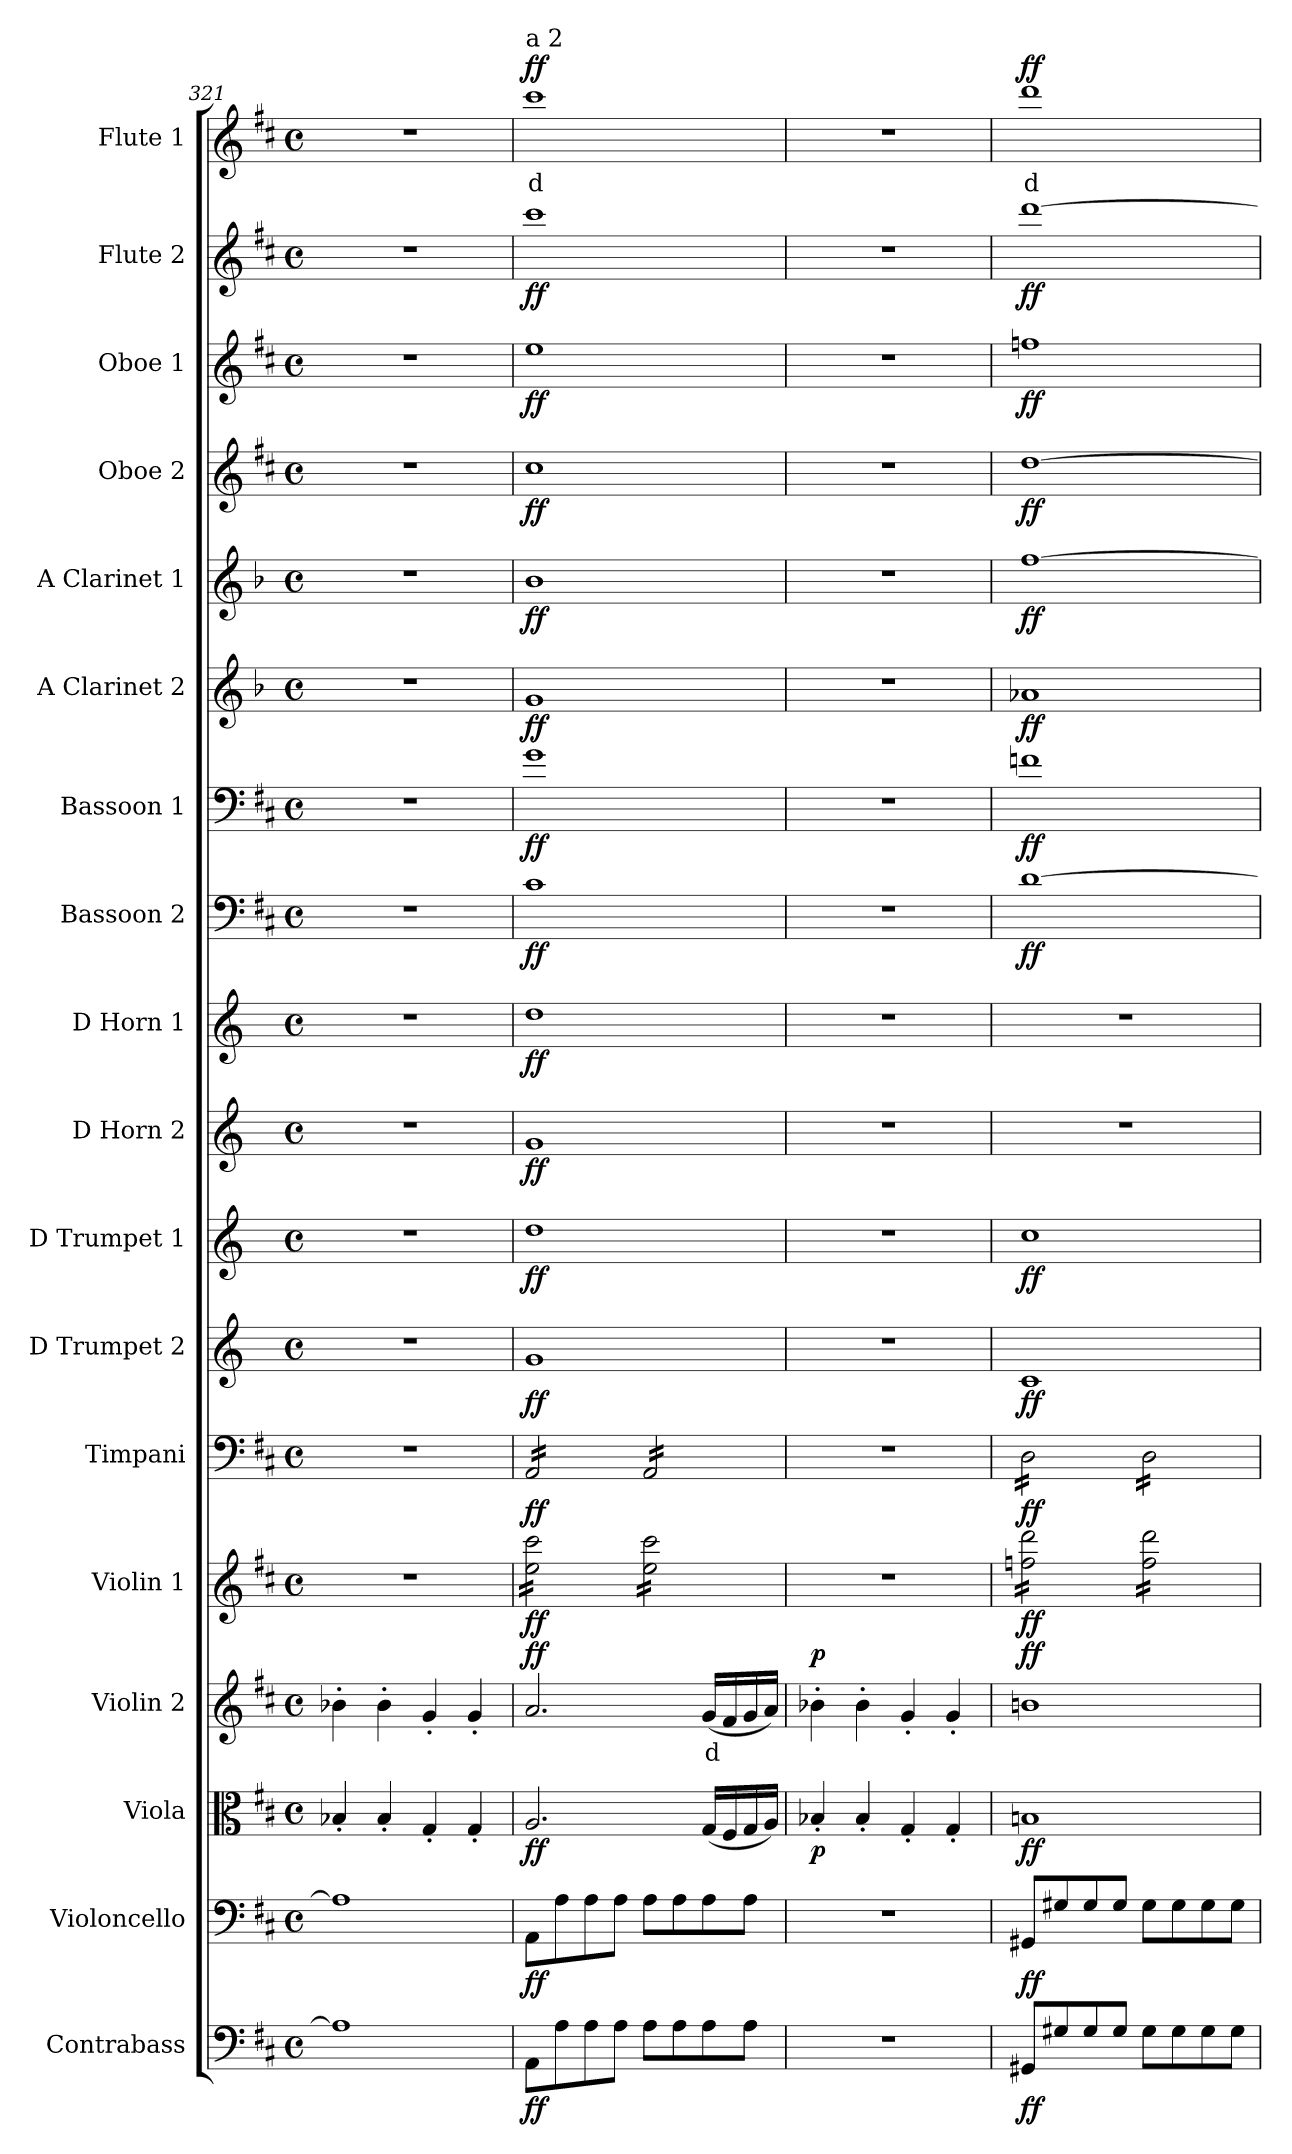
**kern	**dynam	**kern	**dynam	**kern	**dynam	**kern	**text	**dynam	**kern	**dynam	**kern	**dynam	**kern	**dynam	**kern	**dynam	**kern	**dynam	**kern	**dynam	**kern	**dynam	**kern	**dynam	**kern	**dynam	**kern	**dynam	**kern	**dynam	**kern	**dynam	**kern	**dynam	**kern	**text	**dynam
*part18	*part18	*part17	*part17	*part16	*part16	*part15	*part15	*part15	*part14	*part14	*part13	*part13	*part12	*part12	*part11	*part11	*part10	*part10	*part9	*part9	*part8	*part8	*part7	*part7	*part6	*part6	*part5	*part5	*part4	*part4	*part3	*part3	*part2	*part2	*part1	*part1	*part1
*staff18	*staff18	*staff17	*staff17	*staff16	*staff16	*staff15	*staff15	*staff15	*staff14	*staff14	*staff13	*staff13	*staff12	*staff12	*staff11	*staff11	*staff10	*staff10	*staff9	*staff9	*staff8	*staff8	*staff7	*staff7	*staff6	*staff6	*staff5	*staff5	*staff4	*staff4	*staff3	*staff3	*staff2	*staff2	*staff1	*staff1	*staff1
*I"Contrabass	*	*I"Violoncello	*	*I"Viola	*	*I"Violin 2	*	*	*I"Violin 1	*	*I"Timpani	*	*I"D Trumpet 2	*	*I"D Trumpet 1	*	*I"D Horn 2	*	*I"D Horn 1	*	*I"Bassoon 2	*	*I"Bassoon 1	*	*I"A Clarinet 2	*	*I"A Clarinet 1	*	*I"Oboe 2	*	*I"Oboe 1	*	*I"Flute 2	*	*I"Flute 1	*	*
*I'Cb	*	*I'Vc	*	*I'Vla	*	*I'Vln 2	*	*	*I'Vln 1	*	*I'Timp	*	*I'Tpt 2	*	*I'Tpt 1	*	*I'Hn 2	*	*I'Hn 1	*	*I'Bsn 2	*	*I'Bsn 1	*	*I'Cl 2	*	*I'Cl 1	*	*I'Ob 2	*	*I'Ob 1	*	*I'Fl 2	*	*I'Fl 1	*	*
*clefF4	*	*clefF4	*	*clefC3	*	*clefG2	*	*	*clefG2	*	*clefF4	*	*clefG2	*	*clefG2	*	*clefG2	*	*clefG2	*	*clefF4	*	*clefF4	*	*clefG2	*	*clefG2	*	*clefG2	*	*clefG2	*	*clefG2	*	*clefG2	*	*
*ITrd7c12	*	*	*	*	*	*	*	*	*	*	*	*	*ITrd-1c-2	*	*ITrd-1c-2	*	*ITrd6c10	*	*ITrd6c10	*	*	*	*	*	*ITrd2c3	*	*ITrd2c3	*	*	*	*	*	*	*	*	*	*
*k[f#c#]	*	*k[f#c#]	*	*k[f#c#]	*	*k[f#c#]	*	*	*k[f#c#]	*	*k[f#c#]	*	*k[f#c#]	*	*k[f#c#]	*	*k[f#c#]	*	*k[f#c#]	*	*k[f#c#]	*	*k[f#c#]	*	*k[f#c#]	*	*k[f#c#]	*	*k[f#c#]	*	*k[f#c#]	*	*k[f#c#]	*	*k[f#c#]	*	*
*M4/4	*	*M4/4	*	*M4/4	*	*M4/4	*	*	*M4/4	*	*M4/4	*	*M4/4	*	*M4/4	*	*M4/4	*	*M4/4	*	*M4/4	*	*M4/4	*	*M4/4	*	*M4/4	*	*M4/4	*	*M4/4	*	*M4/4	*	*M4/4	*	*
*met(c)	*	*met(c)	*	*met(c)	*	*met(c)	*	*	*met(c)	*	*met(c)	*	*met(c)	*	*met(c)	*	*met(c)	*	*met(c)	*	*met(c)	*	*met(c)	*	*met(c)	*	*met(c)	*	*met(c)	*	*met(c)	*	*met(c)	*	*met(c)	*	*
=321	=321	=321	=321	=321	=321	=321	=321	=321	=321	=321	=321	=321	=321	=321	=321	=321	=321	=321	=321	=321	=321	=321	=321	=321	=321	=321	=321	=321	=321	=321	=321	=321	=321	=321	=321	=321	=321
1AA]	.	1A]	.	4B-X'/	.	4b-X'\	.	.	1r	.	1r	.	1r	.	1r	.	1r	.	1r	.	1r	.	1r	.	1r	.	1r	.	1r	.	1r	.	1r	.	1r	.	.
.	.	.	.	4B-'/	.	4b-'\	.	.	.	.	.	.	.	.	.	.	.	.	.	.	.	.	.	.	.	.	.	.	.	.	.	.	.	.	.	.	.
.	.	.	.	4G'/	.	4g'/	.	.	.	.	.	.	.	.	.	.	.	.	.	.	.	.	.	.	.	.	.	.	.	.	.	.	.	.	.	.	.
.	.	.	.	4G'/	.	4g'/	.	.	.	.	.	.	.	.	.	.	.	.	.	.	.	.	.	.	.	.	.	.	.	.	.	.	.	.	.	.	.
=322	=322	=322	=322	=322	=322	=322	=322	=322	=322	=322	=322	=322	=322	=322	=322	=322	=322	=322	=322	=322	=322	=322	=322	=322	=322	=322	=322	=322	=322	=322	=322	=322	=322	=322	=322	=322	=322
!	!	!	!	!	!	!	!	!	!	!	!	!	!	!	!	!	!	!	!	!	!	!	!	!	!	!	!	!	!	!	!	!	!	!	!LO:TX:a:t=a 2	!	!
!	!LO:DY:b	!	!LO:DY:b	!	!LO:DY:b	!	!	!LO:DY:b	!	!LO:DY:b	!	!LO:DY:b	!	!LO:DY:b	!	!LO:DY:b	!	!LO:DY:b	!	!LO:DY:b	!	!LO:DY:b	!	!LO:DY:b	!	!LO:DY:b	!	!LO:DY:b	!	!LO:DY:b	!	!LO:DY:b	!	!LO:DY:b	!	!LO:LY:b:color=#FF0000	!LO:DY:b
*	*	*	*	*	*	*	*	*	*tremolo	*	*	*	*	*	*	*	*	*	*	*	*	*	*	*	*	*	*	*	*	*	*	*	*	*	*	*	*
*	*	*	*	*	*	*	*	*	*	*	*tremolo	*	*	*	*	*	*	*	*	*	*	*	*	*	*	*	*	*	*	*	*	*	*	*	*	*	*
8AAA\L	ff	8AA\L	ff	2.A/	ff	2.a/	.	ff	16ee\ 16ccc#\LL	ff	16AA/LL	ff	1a	ff	1ee	ff	1A	ff	1e	ff	1c#	ff	1g	ff	1e	ff	1g	ff	1cc#	ff	1ee	ff	1ccc#	ff	1ccc#	d	ff
.	.	.	.	.	.	.	.	.	16ee\ 16ccc#\	.	16AA/	.	.	.	.	.	.	.	.	.	.	.	.	.	.	.	.	.	.	.	.	.	.	.	.	.	.
8AA\	.	8A\	.	.	.	.	.	.	16ee\ 16ccc#\	.	16AA/	.	.	.	.	.	.	.	.	.	.	.	.	.	.	.	.	.	.	.	.	.	.	.	.	.	.
.	.	.	.	.	.	.	.	.	16ee\ 16ccc#\	.	16AA/	.	.	.	.	.	.	.	.	.	.	.	.	.	.	.	.	.	.	.	.	.	.	.	.	.	.
8AA\	.	8A\	.	.	.	.	.	.	16ee\ 16ccc#\	.	16AA/	.	.	.	.	.	.	.	.	.	.	.	.	.	.	.	.	.	.	.	.	.	.	.	.	.	.
.	.	.	.	.	.	.	.	.	16ee\ 16ccc#\	.	16AA/	.	.	.	.	.	.	.	.	.	.	.	.	.	.	.	.	.	.	.	.	.	.	.	.	.	.
8AA\J	.	8A\J	.	.	.	.	.	.	16ee\ 16ccc#\	.	16AA/	.	.	.	.	.	.	.	.	.	.	.	.	.	.	.	.	.	.	.	.	.	.	.	.	.	.
.	.	.	.	.	.	.	.	.	16ee\ 16ccc#\JJ	.	16AA/JJ	.	.	.	.	.	.	.	.	.	.	.	.	.	.	.	.	.	.	.	.	.	.	.	.	.	.
8AA\L	.	8A\L	.	.	.	.	.	.	16ee\ 16ccc#\LL	.	16AA/LL	.	.	.	.	.	.	.	.	.	.	.	.	.	.	.	.	.	.	.	.	.	.	.	.	.	.
.	.	.	.	.	.	.	.	.	16ee\ 16ccc#\	.	16AA/	.	.	.	.	.	.	.	.	.	.	.	.	.	.	.	.	.	.	.	.	.	.	.	.	.	.
8AA\	.	8A\	.	.	.	.	.	.	16ee\ 16ccc#\	.	16AA/	.	.	.	.	.	.	.	.	.	.	.	.	.	.	.	.	.	.	.	.	.	.	.	.	.	.
.	.	.	.	.	.	.	.	.	16ee\ 16ccc#\	.	16AA/	.	.	.	.	.	.	.	.	.	.	.	.	.	.	.	.	.	.	.	.	.	.	.	.	.	.
!	!	!	!	!	!	!	!LO:LY:b:color=#FF0000	!	!	!	!	!	!	!	!	!	!	!	!	!	!	!	!	!	!	!	!	!	!	!	!	!	!	!	!	!	!
8AA\	.	8A\	.	(16G/LL	.	(16g/LL	d	.	16ee\ 16ccc#\	.	16AA/	.	.	.	.	.	.	.	.	.	.	.	.	.	.	.	.	.	.	.	.	.	.	.	.	.	.
.	.	.	.	16F#/	.	16f#/	.	.	16ee\ 16ccc#\	.	16AA/	.	.	.	.	.	.	.	.	.	.	.	.	.	.	.	.	.	.	.	.	.	.	.	.	.	.
8AA\J	.	8A\J	.	16G/	.	16g/	.	.	16ee\ 16ccc#\	.	16AA/	.	.	.	.	.	.	.	.	.	.	.	.	.	.	.	.	.	.	.	.	.	.	.	.	.	.
.	.	.	.	16A/JJ)	.	16a/JJ)	.	.	16ee\ 16ccc#\JJ	.	16AA/JJ	.	.	.	.	.	.	.	.	.	.	.	.	.	.	.	.	.	.	.	.	.	.	.	.	.	.
!!LO:PB:g=z
=323	=323	=323	=323	=323	=323	=323	=323	=323	=323	=323	=323	=323	=323	=323	=323	=323	=323	=323	=323	=323	=323	=323	=323	=323	=323	=323	=323	=323	=323	=323	=323	=323	=323	=323	=323	=323	=323
!	!	!	!	!	!LO:DY:b	!	!	!LO:DY:b	!	!	!	!	!	!	!	!	!	!	!	!	!	!	!	!	!	!	!	!	!	!	!	!	!	!	!	!	!
1r	.	1r	.	4B-X'/	p	4b-X'\	.	p	1r	.	1r	.	1r	.	1r	.	1r	.	1r	.	1r	.	1r	.	1r	.	1r	.	1r	.	1r	.	1r	.	1r	.	.
.	.	.	.	4B-'/	.	4b-'\	.	.	.	.	.	.	.	.	.	.	.	.	.	.	.	.	.	.	.	.	.	.	.	.	.	.	.	.	.	.	.
.	.	.	.	4G'/	.	4g'/	.	.	.	.	.	.	.	.	.	.	.	.	.	.	.	.	.	.	.	.	.	.	.	.	.	.	.	.	.	.	.
.	.	.	.	4G'/	.	4g'/	.	.	.	.	.	.	.	.	.	.	.	.	.	.	.	.	.	.	.	.	.	.	.	.	.	.	.	.	.	.	.
=324	=324	=324	=324	=324	=324	=324	=324	=324	=324	=324	=324	=324	=324	=324	=324	=324	=324	=324	=324	=324	=324	=324	=324	=324	=324	=324	=324	=324	=324	=324	=324	=324	=324	=324	=324	=324	=324
!	!LO:DY:b	!	!LO:DY:b	!	!LO:DY:b	!	!	!LO:DY:b	!	!LO:DY:b	!	!LO:DY:b	!	!LO:DY:b	!	!LO:DY:b	!	!	!	!	!	!LO:DY:b	!	!LO:DY:b	!	!LO:DY:b	!	!LO:DY:b	!	!LO:DY:b	!	!LO:DY:b	!	!LO:DY:b	!	!LO:LY:b:color=#FF0000	!LO:DY:b
8GGG#X/L	ff	8GG#X/L	ff	1Bn	ff	1bn	.	ff	16ffn\ 16ddd\LL	ff	16D\LL	ff	1d	ff	1dd	ff	1r	.	1r	.	[1d	ff	1fn	ff	1fn	ff	[1dd	ff	[1dd	ff	1ffn	ff	[1ddd	ff	1ddd	d	ff
.	.	.	.	.	.	.	.	.	16ffn\ 16ddd\	.	16D\	.	.	.	.	.	.	.	.	.	.	.	.	.	.	.	.	.	.	.	.	.	.	.	.	.	.
8GG#X/	.	8G#X/	.	.	.	.	.	.	16ffn\ 16ddd\	.	16D\	.	.	.	.	.	.	.	.	.	.	.	.	.	.	.	.	.	.	.	.	.	.	.	.	.	.
.	.	.	.	.	.	.	.	.	16ffn\ 16ddd\	.	16D\	.	.	.	.	.	.	.	.	.	.	.	.	.	.	.	.	.	.	.	.	.	.	.	.	.	.
8GG#/	.	8G#/	.	.	.	.	.	.	16ffn\ 16ddd\	.	16D\	.	.	.	.	.	.	.	.	.	.	.	.	.	.	.	.	.	.	.	.	.	.	.	.	.	.
.	.	.	.	.	.	.	.	.	16ffn\ 16ddd\	.	16D\	.	.	.	.	.	.	.	.	.	.	.	.	.	.	.	.	.	.	.	.	.	.	.	.	.	.
8GG#/J	.	8G#/J	.	.	.	.	.	.	16ffn\ 16ddd\	.	16D\	.	.	.	.	.	.	.	.	.	.	.	.	.	.	.	.	.	.	.	.	.	.	.	.	.	.
.	.	.	.	.	.	.	.	.	16ffn\ 16ddd\JJ	.	16D\JJ	.	.	.	.	.	.	.	.	.	.	.	.	.	.	.	.	.	.	.	.	.	.	.	.	.	.
8GG#\L	.	8G#\L	.	.	.	.	.	.	16ff\ 16ddd\LL	.	16D\LL	.	.	.	.	.	.	.	.	.	.	.	.	.	.	.	.	.	.	.	.	.	.	.	.	.	.
.	.	.	.	.	.	.	.	.	16ff\ 16ddd\	.	16D\	.	.	.	.	.	.	.	.	.	.	.	.	.	.	.	.	.	.	.	.	.	.	.	.	.	.
8GG#\	.	8G#\	.	.	.	.	.	.	16ff\ 16ddd\	.	16D\	.	.	.	.	.	.	.	.	.	.	.	.	.	.	.	.	.	.	.	.	.	.	.	.	.	.
.	.	.	.	.	.	.	.	.	16ff\ 16ddd\	.	16D\	.	.	.	.	.	.	.	.	.	.	.	.	.	.	.	.	.	.	.	.	.	.	.	.	.	.
8GG#\	.	8G#\	.	.	.	.	.	.	16ff\ 16ddd\	.	16D\	.	.	.	.	.	.	.	.	.	.	.	.	.	.	.	.	.	.	.	.	.	.	.	.	.	.
.	.	.	.	.	.	.	.	.	16ff\ 16ddd\	.	16D\	.	.	.	.	.	.	.	.	.	.	.	.	.	.	.	.	.	.	.	.	.	.	.	.	.	.
8GG#\J	.	8G#\J	.	.	.	.	.	.	16ff\ 16ddd\	.	16D\	.	.	.	.	.	.	.	.	.	.	.	.	.	.	.	.	.	.	.	.	.	.	.	.	.	.
.	.	.	.	.	.	.	.	.	16ff\ 16ddd\JJ	.	16D\JJ	.	.	.	.	.	.	.	.	.	.	.	.	.	.	.	.	.	.	.	.	.	.	.	.	.	.
*	*	*	*	*	*	*	*	*	*	*	*Xtremolo	*	*	*	*	*	*	*	*	*	*	*	*	*	*	*	*	*	*	*	*	*	*	*	*	*	*
*	*	*	*	*	*	*	*	*	*Xtremolo	*	*	*	*	*	*	*	*	*	*	*	*	*	*	*	*	*	*	*	*	*	*	*	*	*	*	*	*
=	=	=	=	=	=	=	=	=	=	=	=	=	=	=	=	=	=	=	=	=	=	=	=	=	=	=	=	=	=	=	=	=	=	=	=	=	=
*-	*-	*-	*-	*-	*-	*-	*-	*-	*-	*-	*-	*-	*-	*-	*-	*-	*-	*-	*-	*-	*-	*-	*-	*-	*-	*-	*-	*-	*-	*-	*-	*-	*-	*-	*-	*-	*-
